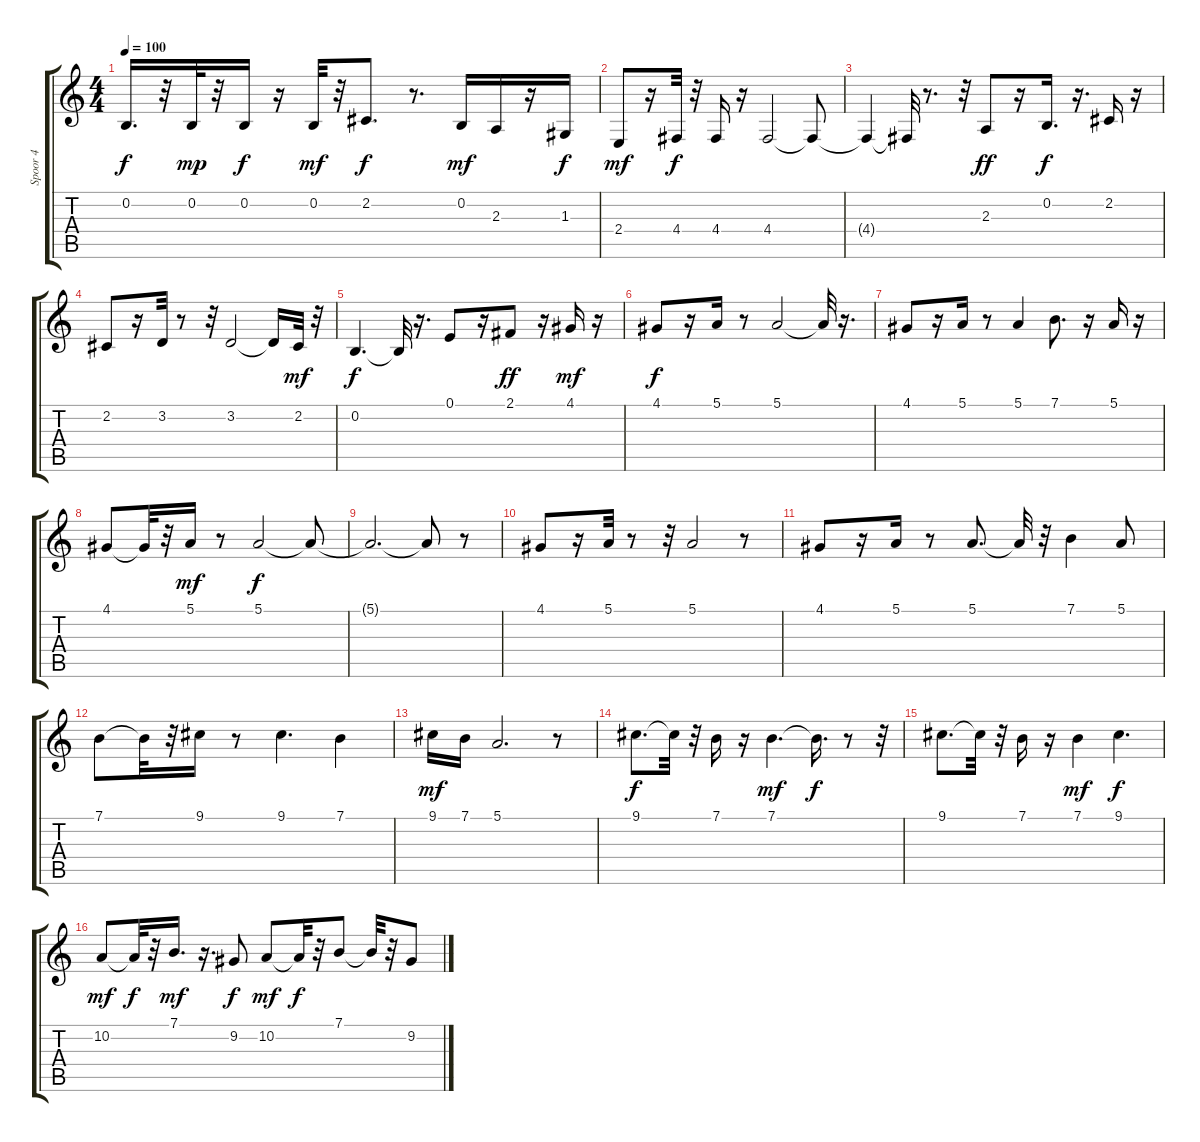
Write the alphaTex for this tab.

\track ("Spoor 4" "Spoor 4") {instrument pad7halo}
\staff {score tabs}
\tuning (E4 B3 G3 D3 A2 E2) {hide}
\ts (4 4)
\tempo 100
\clef g2
\ks c
0.2.16{d dy f} r.32 0.2.32{dy mp} r.32 0.2.16{dy f} r.16 0.2.32{dy mf} r.32 2.2.8{d dy f} r.8{d} 0.2.16{dy mf} 2.3.16 r.16 1.3.16{dy f} |
2.4.8{dy mf} r.16 4.4.32{dy f} r.32 4.4.16 r.16 4.4.2 4.4{t}.8 |
4.4{t}.4 4.4{t}.32 r.8{d} r.32 2.3.8{dy ff} r.16 0.2.16{d dy f} r.16{d} 2.2.16 r.16 |
2.2.8 r.16 3.2.32 r.8 r.32 3.2.2 3.2{t}.16 2.2.32{dy mf} r.32 |
0.2.4{d dy f} 0.2{t}.32 r.16{d} 0.1.8 r.16 2.1.8{dy ff} r.16 4.1.16{dy mf} r.16 |
4.1.8{dy f} r.16 5.1.16 r.8 5.1.2 5.1{t}.32 r.16{d} |
4.1.8 r.16 5.1.16 r.8 5.1.4 7.1.8{d} r.16 5.1.16 r.16 |
4.1.8 4.1{t}.32 r.32 5.1.16{dy mf} r.8 5.1.2{dy f} 5.1{t}.8 |
5.1{t}.2{d} 5.1{t}.8 r.8 |
4.1.8 r.16 5.1.32 r.8 r.32 5.1.2 r.8 |
4.1.8 r.16 5.1.16 r.8 5.1.8{d} 5.1{t}.32 r.32 7.1.4 5.1.8 |
7.1.8 7.1{t}.32 r.32 9.1.16 r.8 9.1.4{d} 7.1.4 |
9.1.16{dy mf} 7.1.16 5.1.2{d} r.8 |
9.1.8{d dy f} 9.1{t}.32 r.32 7.1.16 r.16 7.1.4{d dy mf} 7.1{t}.16{d dy f} r.8 r.32 |
9.1.8{d} 9.1{t}.32 r.32 7.1.16 r.16 7.1.4{dy mf} 9.1.4{d dy f} |
10.2.8{dy mf} 10.2{t}.32{dy f} r.32 7.1.16{d dy mf} r.16{d} 9.2.8{dy f} 10.2.8{dy mf} 10.2{t}.32{dy f} r.32 7.1.8 7.1{t}.32 r.32 9.2.8
